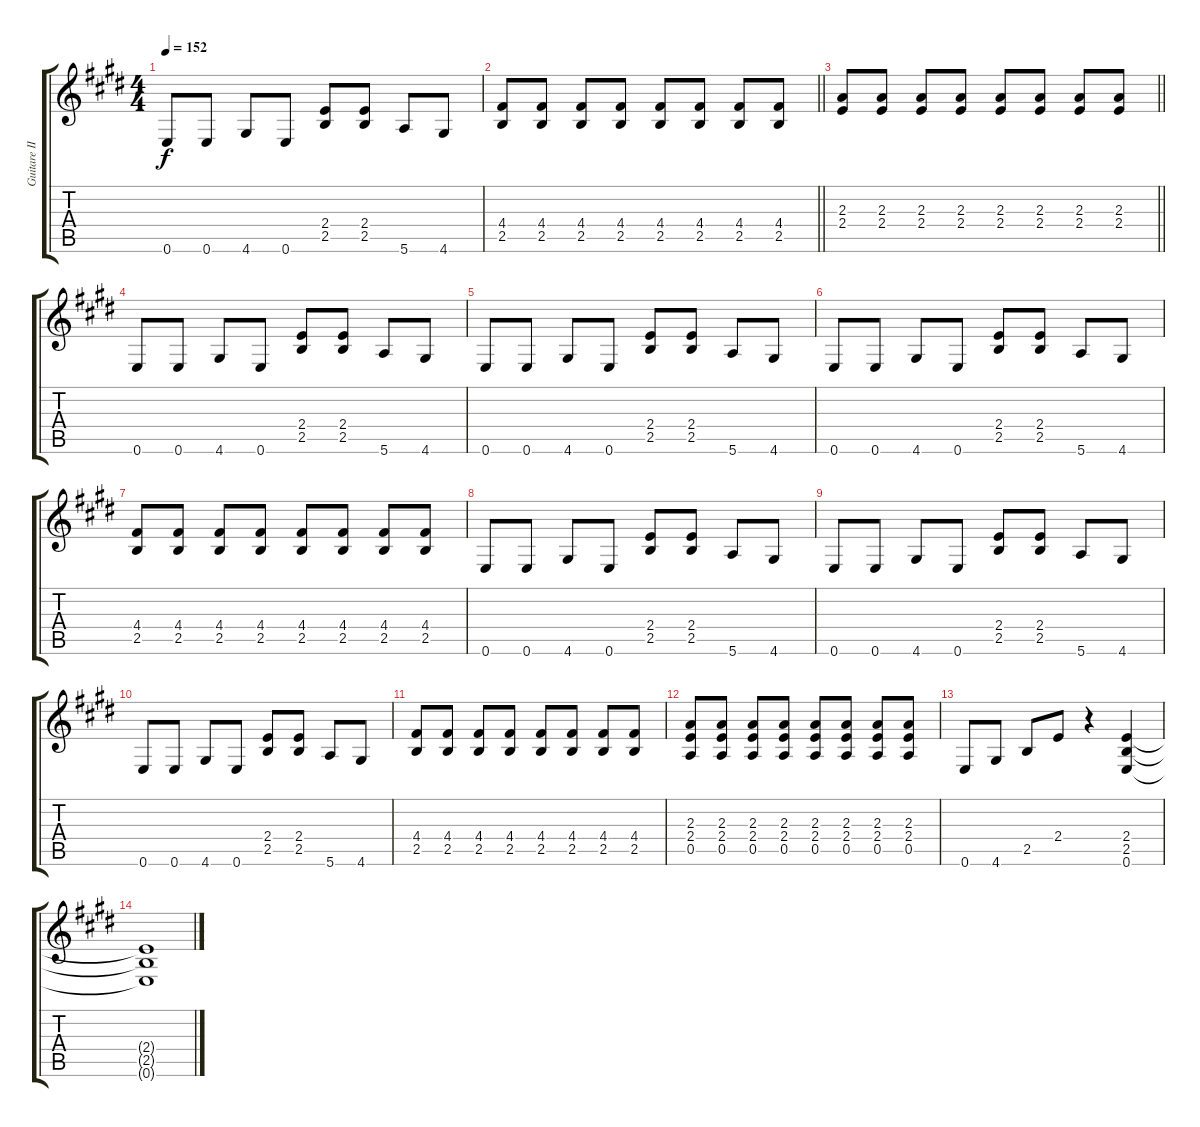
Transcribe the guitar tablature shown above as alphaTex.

\track ("Guitare II" "Guitare II") {instrument electricguitarclean}
\staff {score tabs}
\tuning (E4 B3 G3 D3 A2 E2) {hide}
\ts (4 4)
\tempo 152
\clef g2
\ks e
0.6.8{dy f} 0.6.8 4.6.8 0.6.8 (2.4 2.5).8 (2.4 2.5).8 5.6.8 4.6.8 |
\barLineRight lightlight
(4.4 2.5).8 (4.4 2.5).8 (4.4 2.5).8 (4.4 2.5).8 (4.4 2.5).8 (4.4 2.5).8 (4.4 2.5).8 (4.4 2.5).8 |
\barLineRight lightlight
(2.3 2.4).8 (2.3 2.4).8 (2.3 2.4).8 (2.3 2.4).8 (2.3 2.4).8 (2.3 2.4).8 (2.3 2.4).8 (2.3 2.4).8 |
0.6.8 0.6.8 4.6.8 0.6.8 (2.4 2.5).8 (2.4 2.5).8 5.6.8 4.6.8 |
0.6.8 0.6.8 4.6.8 0.6.8 (2.4 2.5).8 (2.4 2.5).8 5.6.8 4.6.8 |
0.6.8 0.6.8 4.6.8 0.6.8 (2.4 2.5).8 (2.4 2.5).8 5.6.8 4.6.8 |
(4.4 2.5).8 (4.4 2.5).8 (4.4 2.5).8 (4.4 2.5).8 (4.4 2.5).8 (4.4 2.5).8 (4.4 2.5).8 (4.4 2.5).8 |
0.6.8 0.6.8 4.6.8 0.6.8 (2.4 2.5).8 (2.4 2.5).8 5.6.8 4.6.8 |
0.6.8 0.6.8 4.6.8 0.6.8 (2.4 2.5).8 (2.4 2.5).8 5.6.8 4.6.8 |
0.6.8 0.6.8 4.6.8 0.6.8 (2.4 2.5).8 (2.4 2.5).8 5.6.8 4.6.8 |
(4.4 2.5).8 (4.4 2.5).8 (4.4 2.5).8 (4.4 2.5).8 (4.4 2.5).8 (4.4 2.5).8 (4.4 2.5).8 (4.4 2.5).8 |
(2.3 2.4 0.5).8 (2.3 2.4 0.5).8 (2.3 2.4 0.5).8 (2.3 2.4 0.5).8 (2.3 2.4 0.5).8 (2.3 2.4 0.5).8 (2.3 2.4 0.5).8 (2.3 2.4 0.5).8 |
0.6.8 4.6.8 2.5.8 2.4.8 r.4 (2.4 2.5 0.6).4 |
(2.4{t} 2.5{t} 0.6{t}).1
